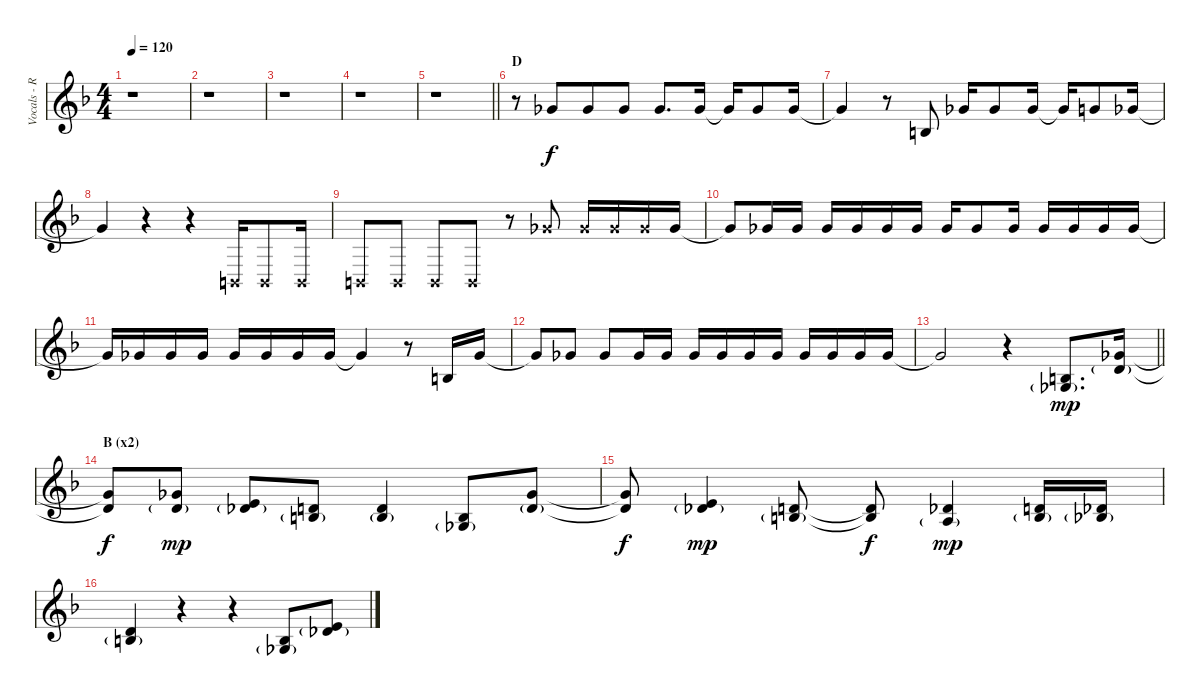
\track ("Vocals - Ruki" "Vocals - R") {instrument lead6voice}
\staff {score}
\tuning (Db4 Ab3 E3 B2 Gb2 Db2) {hide}
\ts (4 4)
\tempo 120
\clef g2
\ks f
r.1{dy mp} |
r.1 |
r.1 |
r.1 |
\barLineRight lightlight
r.1 |
\section ("" "D")
r.8 5.1.8{dy f beam merge} 5.1.8 5.1.8 5.1.8{d} 5.1.16 5.1{t}.16 5.1.8 5.1.16 |
5.1{t}.4 r.8 3.2.8 5.1.16 5.1.8 5.1.16 5.1{t}.16 6.1.8 5.1.16 |
5.1{t}.4 r.4 r.4 0.4{x}.16 0.4{x}.8 0.4{x}.16 |
0.4{x}.8 0.4{x}.8 0.4{x}.8 0.4{x}.8 r.8 5.1{x}.8 5.1{x}.16 5.1{x}.16 5.1{x}.16 5.1.16 |
5.1{t}.8 5.1.16 5.1.16 5.1.16 5.1.16 5.1.16 5.1.16 5.1.16 5.1.8 5.1.16 5.1.16 5.1.16 5.1.16 5.1.16 |
5.1{t}.16 5.1.16 5.1.16 5.1.16 5.1.16 5.1.16 5.1.16 5.1.16 5.1{t}.4 r.8 3.2.16 5.1.16 |
5.1{t}.8 5.1.8 5.1.8 5.1.16 5.1.16 5.1.16 5.1.16 5.1.16 5.1.16 5.1.16 5.1.16 5.1.16 5.1.16 |
\barLineRight lightlight
5.1{t}.2 r.4 (3.2 2.3{g}).8{d dy mp} (5.1 6.2{g}).16 |
\section ("" "B (x2)")
(5.1{t} 6.2{t}).8{dy f} (5.1 6.2{g}).8{dy mp} (3.1 5.2{g}).8 (1.1 3.2{g}).8 (1.1 3.2{g}).4 (3.2 2.3{g}).8 (5.1 6.2{g}).8 |
(5.1{t} 6.2{t}).8{dy f} (3.1 5.2{g}).4{dy mp} (1.1 3.2{g}).8 (1.1{t} 3.2{t}).8{dy f} (0.1 1.2{g}).4{dy mp} (1.1 3.2{g}).16 (0.1 2.2{g}).16 |
(1.1 3.2{g}).4 r.4 r.4 (3.2 2.3{g}).8 (3.1 5.2{g}).8
